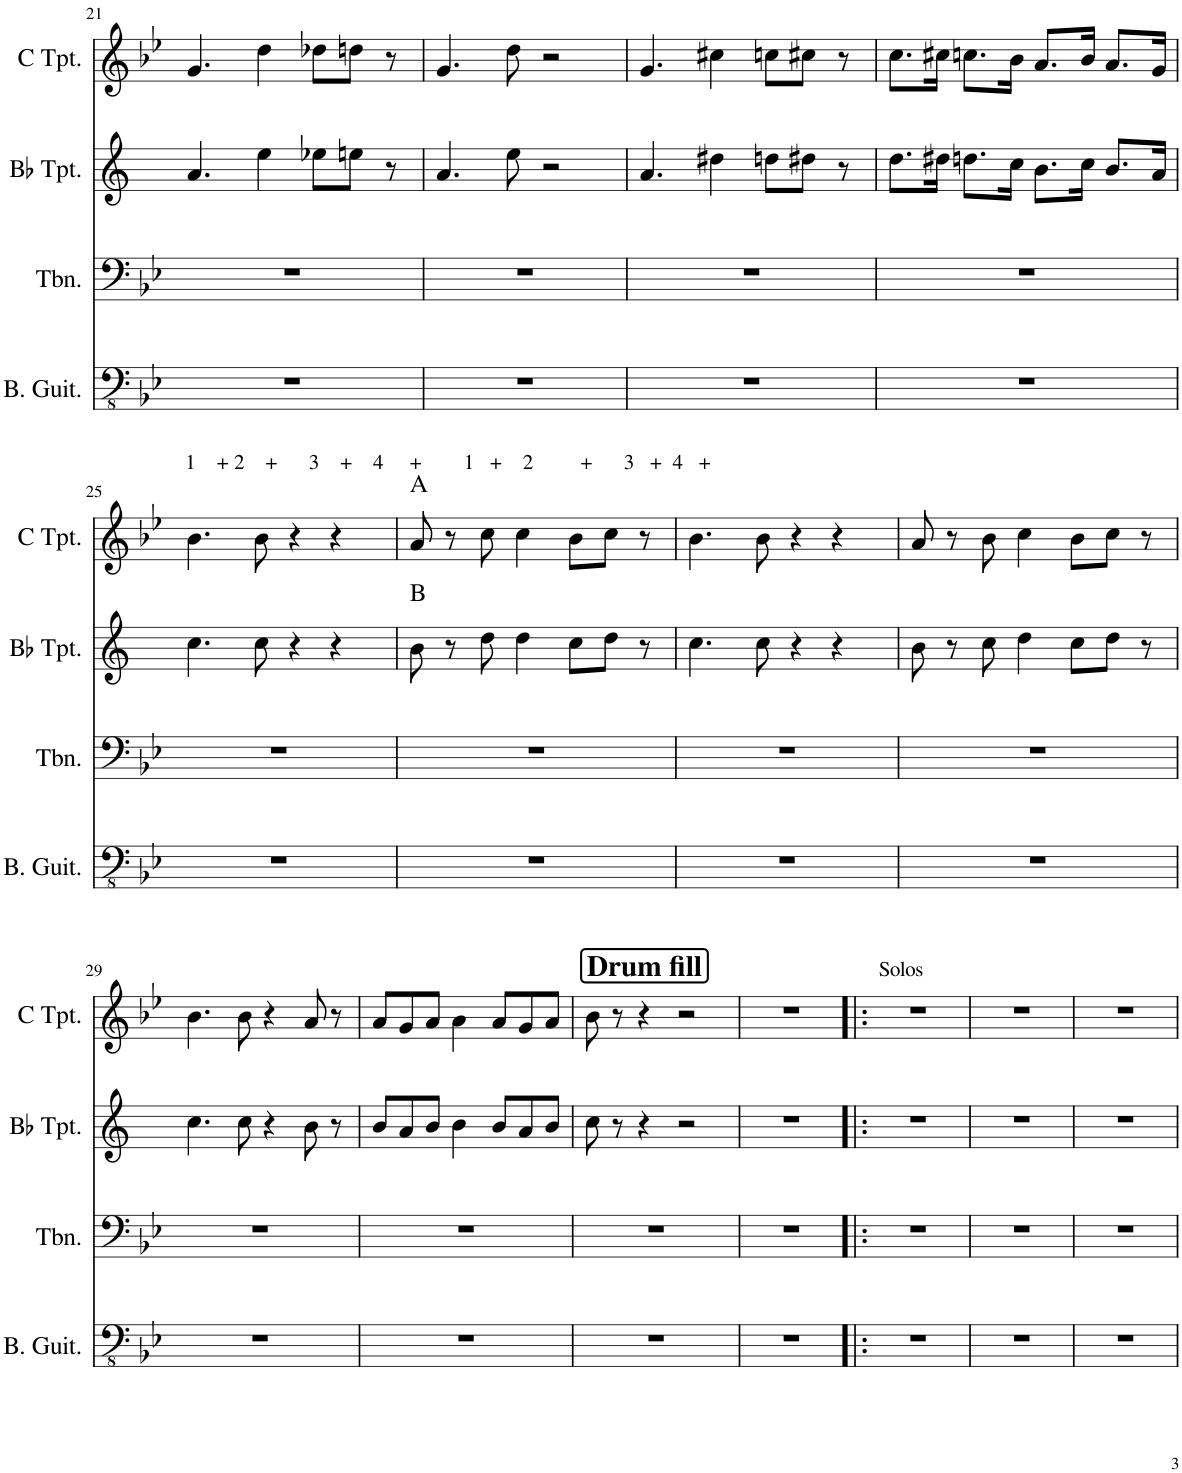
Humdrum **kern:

**kern	**kern	**kern	**harte	**kern	**harte
*part4	*part3	*part2	*part2	*part1	*part1
*staff4	*staff3	*staff2	*	*staff1	*
*I"Bass Guitar	*I"Trombone	*I"Bb Trumpet	*	*I"C Trumpet	*
*I'B. Guit.	*I'Tbn.	*I'Bb Tpt.	*	*I'C Tpt.	*
!!LO:PB:g=z
*clefFv4	*clefF4	*clefG2	*	*clefG2	*
*	*	*Trd1c2	*	*	*
*k[b-e-]	*k[b-e-]	*k[]	*	*k[b-e-]	*
*M4/4	*M4/4	*M4/4	*	*M4/4	*
=21	=21	=21	=21	=21	=21
1r	1r	4.a/	.	4.g/	.
.	.	4ee\	.	4dd\	.
.	.	8ee-X\L	.	8dd-X\L	.
.	.	8een\J	.	8ddn\J	.
.	.	8r	.	8r	.
=22	=22	=22	=22	=22	=22
1r	1r	4.a/	.	4.g/	.
.	.	8ee\	.	8dd\	.
.	.	2r	.	2r	.
=23	=23	=23	=23	=23	=23
1r	1r	4.a/	.	4.g/	.
.	.	4dd#X\	.	4cc#X\	.
.	.	8ddn\L	.	8ccn\L	.
.	.	8dd#X\J	.	8cc#X\J	.
.	.	8r	.	8r	.
=24	=24	=24	=24	=24	=24
1r	1r	8.dd\L	.	8.cc\L	.
.	.	16dd#X\Jk	.	16cc#X\Jk	.
.	.	8.ddn\L	.	8.ccn\L	.
.	.	16cc\Jk	.	16b-\Jk	.
.	.	8.b\L	.	8.a/L	.
.	.	16cc\Jk	.	16b-/Jk	.
.	.	8.b/L	.	8.a/L	.
.	.	16a/Jk	.	16g/Jk	.
!!LO:LB:g=z
=25	=25	=25	=25	=25	=25
!	!	!	!	!LO:TX:a:t=1    + 2    +      3    +    4     +        1   +    2         +      3   +  4   +	!
1r	1r	4.cc\	.	4.b-\	.
.	.	8cc\	.	8b-\	.
.	.	4r	.	4r	.
.	.	4r	.	4r	.
=26	=26	=26	=26	=26	=26
1r	1r	8b\	B:maj	8a/	A:maj
.	.	8r	.	8r	.
.	.	8dd\	.	8cc\	.
.	.	4dd\	.	4cc\	.
.	.	8cc\L	.	8b-\L	.
.	.	8dd\J	.	8cc\J	.
.	.	8r	.	8r	.
=27	=27	=27	=27	=27	=27
1r	1r	4.cc\	.	4.b-\	.
.	.	8cc\	.	8b-\	.
.	.	4r	.	4r	.
.	.	4r	.	4r	.
=28	=28	=28	=28	=28	=28
1r	1r	8b\	.	8a/	.
.	.	8r	.	8r	.
.	.	8cc\	.	8b-\	.
.	.	4dd\	.	4cc\	.
.	.	8cc\L	.	8b-\L	.
.	.	8dd\J	.	8cc\J	.
.	.	8r	.	8r	.
!!LO:LB:g=z
=29	=29	=29	=29	=29	=29
1r	1r	4.cc\	.	4.b-\	.
.	.	8cc\	.	8b-\	.
.	.	4r	.	4r	.
.	.	8b\	.	8a/	.
.	.	8r	.	8r	.
=30	=30	=30	=30	=30	=30
1r	1r	8b/L	.	8a/L	.
.	.	8a/	.	8g/	.
.	.	8b/J	.	8a/J	.
.	.	4cc\	.	4b-\	.
.	.	8b/L	.	8a/L	.
.	.	8a/	.	8g/	.
.	.	8b/J	.	8a/J	.
!!LO:REH:place=s1:a:B:cj:fs=14:t=Drum fill
=31	=31	=31	=31	=31	=31
1r	1r	8cc\	.	8b-\	.
.	.	8r	.	8r	.
.	.	4r	.	4r	.
.	.	2r	.	2r	.
=32	=32	=32	=32	=32	=32
1r	1r	1r	.	1r	.
=33!|:	=33!|:	=33!|:	=33!|:	=33!|:	=33!|:
!	!	!	!	!LO:TX:a:t=Solos	!
1r	1r	1r	.	1r	.
=34	=34	=34	=34	=34	=34
1r	1r	1r	.	1r	.
=35	=35	=35	=35	=35	=35
1r	1r	1r	.	1r	.
=	=	=	=	=	=
*-	*-	*-	*-	*-	*-
